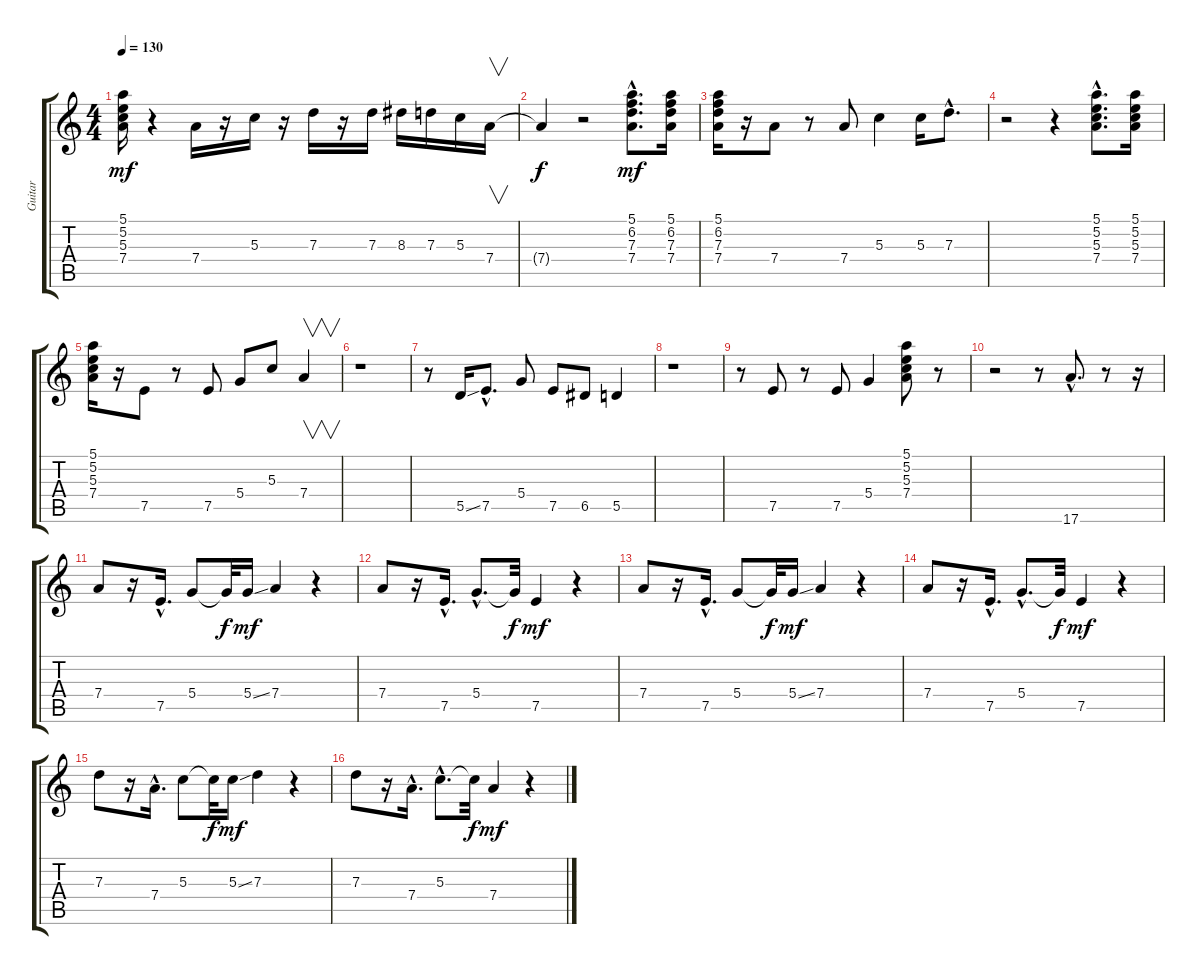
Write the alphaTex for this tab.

\track ("Guitar" "Guitar") {instrument overdrivenguitar}
\staff {score tabs}
\tuning (E4 B3 G3 D3 A2 E2) {hide}
\ts (4 4)
\tempo 130
\clef g2
\ks c
(5.1 5.2 5.3 7.4).16{dy mf} r.4 7.4.16 r.16 5.3.16 r.16 7.3.16 r.16 7.3.16 8.3.16 7.3.16 5.3.16 7.4.16{v} |
7.4{t}.4{dy f} r.2 (5.1{hac} 6.2{hac} 7.3{hac} 7.4{hac}).8{d dy mf} (5.1 6.2 7.3 7.4).16 |
(5.1 6.2 7.3 7.4).16 r.16 7.4.8 r.8 7.4.8 5.3.4 5.3.16 7.3{hac}.8{d} |
r.2 r.4 (5.1{hac} 5.2{hac} 5.3{hac} 7.4{hac}).8{d} (5.1 5.2 5.3 7.4).16 |
(5.1 5.2 5.3 7.4).16 r.16 7.5.8 r.8 7.5.8 5.4.8 5.3.8 7.4.4{v} |
r.1 |
r.8 5.5{ss}.16 7.5{hac}.8{d} 5.4.8 7.5.8 6.5.8 5.5.4 |
r.1 |
r.8 7.5.8 r.8 7.5.8 5.4.4 (5.1 5.2 5.3 7.4).8 r.8 |
r.2 r.8 17.6{hac}.8{d} r.8 r.16 |
7.4.8 r.16 7.5{hac}.16{d} 5.4.8 5.4{t}.32{dy f} 5.4{ss}.16{dy mf} 7.4.4 r.4 |
7.4.8 r.16 7.5{hac}.16{d} 5.4{hac}.8{d} 5.4{t}.32{dy f} 7.5.4{dy mf} r.4 |
7.4.8 r.16 7.5{hac}.16{d} 5.4.8 5.4{t}.32{dy f} 5.4{ss}.16{dy mf} 7.4.4 r.4 |
7.4.8 r.16 7.5{hac}.16{d} 5.4{hac}.8{d} 5.4{t}.32{dy f} 7.5.4{dy mf} r.4 |
7.3.8 r.16 7.4{hac}.16{d} 5.3.8 5.3{t}.32{dy f} 5.3{ss}.16{dy mf} 7.3.4 r.4 |
7.3.8 r.16 7.4{hac}.16{d} 5.3{hac}.8{d} 5.3{t}.32{dy f} 7.4.4{dy mf} r.4
